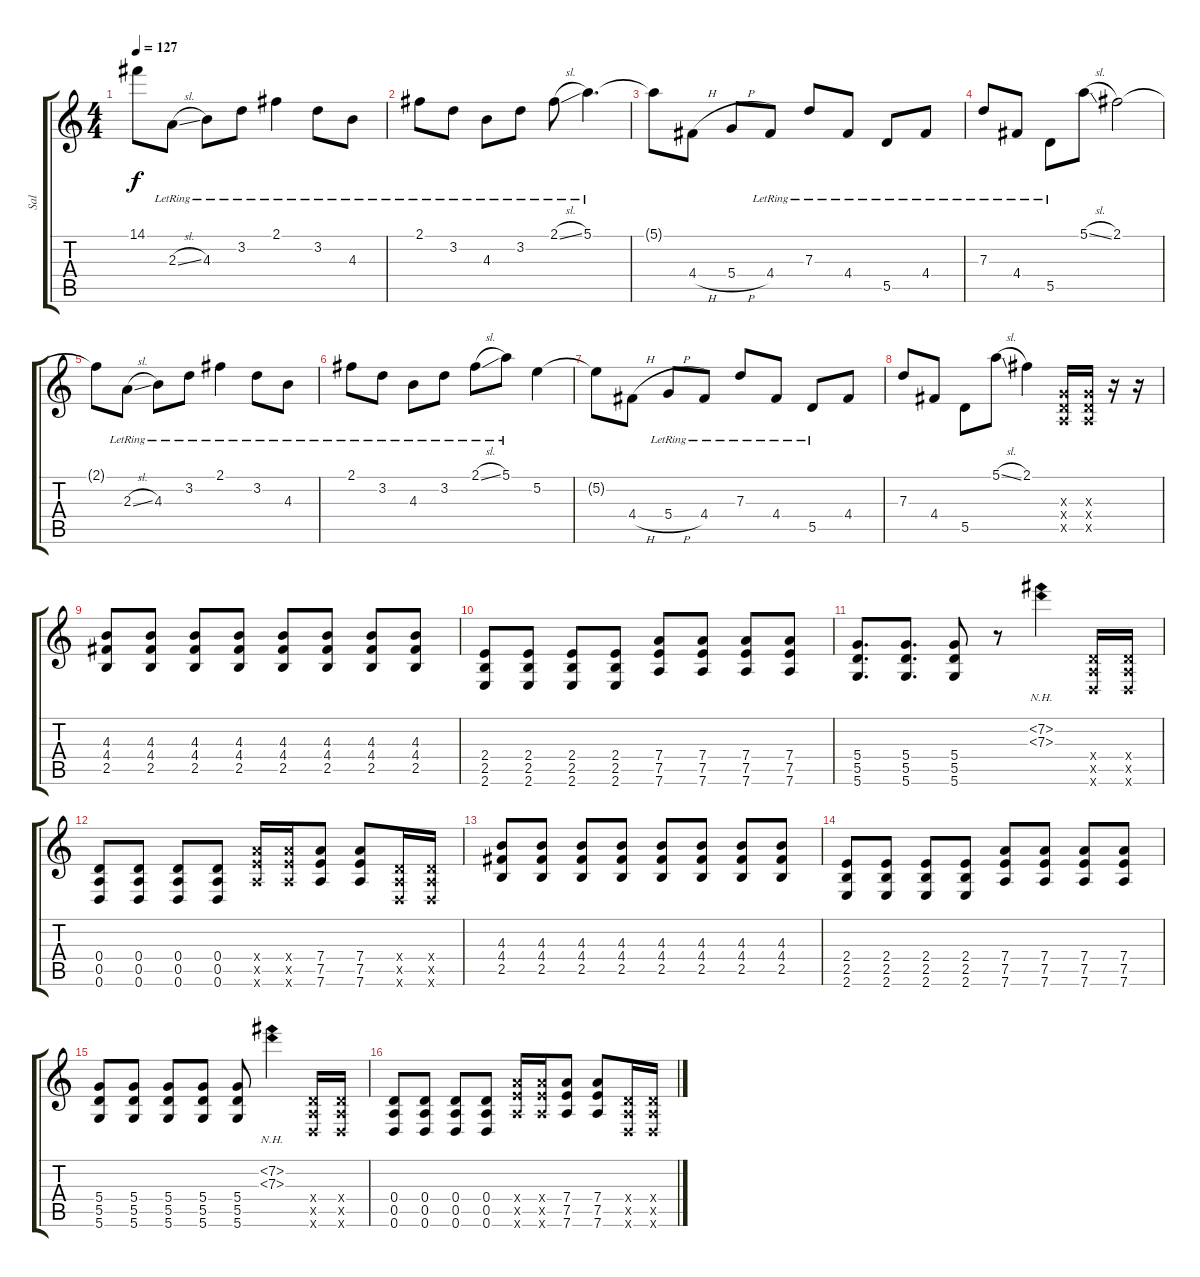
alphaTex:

\track ("Sal" "Sal") {instrument distortionguitar}
\staff {score tabs}
\tuning (E4 B3 G3 D3 A2 D2) {hide}
\ts (4 4)
\tempo 127
\clef g2
\ks c
14.1{t}.8{dy f} 2.3{sl lr}.8{instrument electricguitarjazz} 4.3{lr}.8 3.2{lr}.8 2.1{lr}.4 3.2{lr}.8 4.3{lr}.8 |
2.1{lr}.8 3.2{lr}.8 4.3{lr}.8 3.2{lr}.8 2.1{sl lr}.8 5.1{lr}.4{d} |
5.1{t}.8 4.4{h}.8 5.4{h}.8 4.4{lr}.8 7.3{lr}.8 4.4{lr}.8 5.5{lr}.8 4.4{lr}.8 |
7.3{lr}.8 4.4{lr}.8 5.5{lr}.8 5.1{sl}.8 2.1.2 |
2.1{t}.8 2.3{sl lr}.8 4.3{lr}.8 3.2{lr}.8 2.1{lr}.4 3.2{lr}.8 4.3{lr}.8 |
2.1{lr}.8 3.2{lr}.8 4.3{lr}.8 3.2{lr}.8 2.1{sl lr}.8 5.1{lr}.8 5.2.4 |
5.2{t}.8 4.4{h}.8 5.4{h lr}.8 4.4{lr}.8 7.3{lr}.8 4.4{lr}.8 5.5{lr}.8 4.4.8 |
7.3.8 4.4.8 5.5.8 5.1{sl}.8 2.1.4 (0.3{x} 0.4{x} 0.5{x}).16{instrument distortionguitar} (0.3{x} 0.4{x} 0.5{x}).16 r.16 r.16 |
(4.3 4.4 2.5).8 (4.3 4.4 2.5).8 (4.3 4.4 2.5).8 (4.3 4.4 2.5).8 (4.3 4.4 2.5).8 (4.3 4.4 2.5).8 (4.3 4.4 2.5).8 (4.3 4.4 2.5).8 |
(2.4 2.5 2.6).8 (2.4 2.5 2.6).8 (2.4 2.5 2.6).8 (2.4 2.5 2.6).8 (7.4 7.5 7.6).8 (7.4 7.5 7.6).8 (7.4 7.5 7.6).8 (7.4 7.5 7.6).8 |
(5.4 5.5 5.6).8{d} (5.4 5.5 5.6).8{d} (5.4 5.5 5.6).8 r.8 (7.2{nh} 7.3{nh}).4 (0.4{x} 0.5{x} 0.6{x}).16 (0.4{x} 0.5{x} 0.6{x}).16 |
(0.4 0.5 0.6).8 (0.4 0.5 0.6).8 (0.4 0.5 0.6).8 (0.4 0.5 0.6).8 (7.4{x} 7.5{x} 7.6{x}).16 (7.4{x} 7.5{x} 7.6{x}).16 (7.4 7.5 7.6).8 (7.4 7.5 7.6).8 (0.4{x} 0.5{x} 0.6{x}).16 (0.4{x} 0.5{x} 0.6{x}).16 |
(4.3 4.4 2.5).8 (4.3 4.4 2.5).8 (4.3 4.4 2.5).8 (4.3 4.4 2.5).8 (4.3 4.4 2.5).8 (4.3 4.4 2.5).8 (4.3 4.4 2.5).8 (4.3 4.4 2.5).8 |
(2.4 2.5 2.6).8 (2.4 2.5 2.6).8 (2.4 2.5 2.6).8 (2.4 2.5 2.6).8 (7.4 7.5 7.6).8 (7.4 7.5 7.6).8 (7.4 7.5 7.6).8 (7.4 7.5 7.6).8 |
(5.4 5.5 5.6).8 (5.4 5.5 5.6).8 (5.4 5.5 5.6).8 (5.4 5.5 5.6).8 (5.4 5.5 5.6).8 (7.2{nh} 7.3{nh}).4 (0.4{x} 0.5{x} 0.6{x}).16 (0.4{x} 0.5{x} 0.6{x}).16 |
(0.4 0.5 0.6).8 (0.4 0.5 0.6).8 (0.4 0.5 0.6).8 (0.4 0.5 0.6).8 (7.4{x} 7.5{x} 7.6{x}).16 (7.4{x} 7.5{x} 7.6{x}).16 (7.4 7.5 7.6).8 (7.4 7.5 7.6).8 (0.4{x} 0.5{x} 0.6{x}).16 (0.4{x} 0.5{x} 0.6{x}).16
